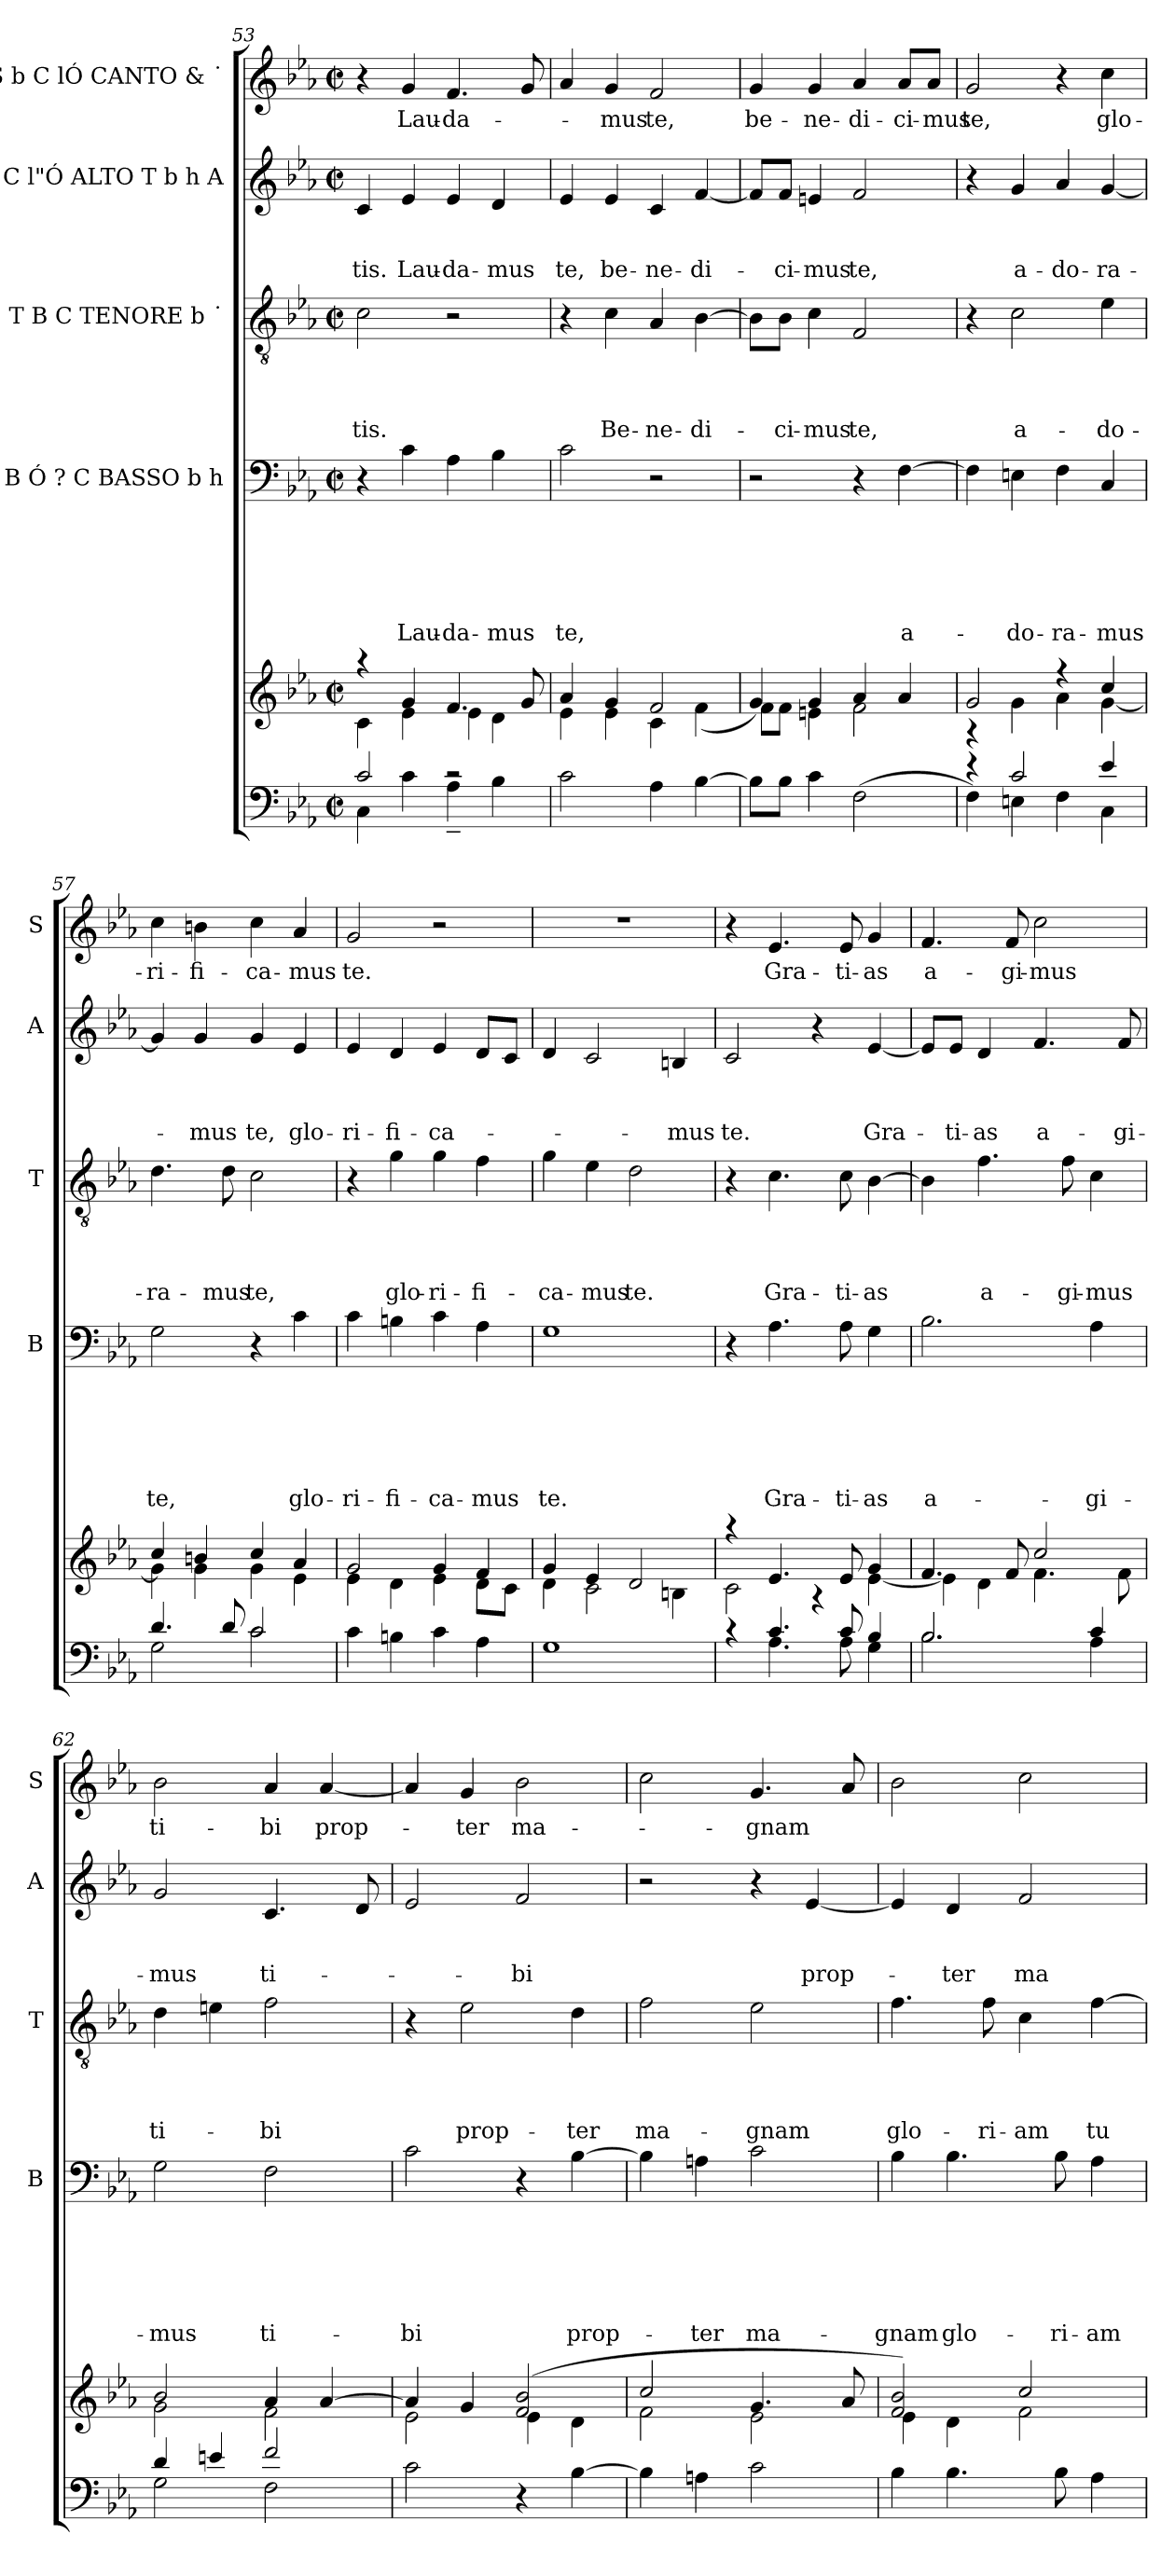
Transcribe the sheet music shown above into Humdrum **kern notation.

**kern	**kern	**kern	**text	**text	**text	**text	**text	**text	**kern	**text	**text	**text	**text	**kern	**text	**text	**text	**kern	**text
*part6	*part5	*part4	*part4	*part4	*part4	*part4	*part4	*part4	*part3	*part3	*part3	*part3	*part3	*part2	*part2	*part2	*part2	*part1	*part1
*staff6	*staff5	*staff4	*staff4	*staff4	*staff4	*staff4	*staff4	*staff4	*staff3	*staff3	*staff3	*staff3	*staff3	*staff2	*staff2	*staff2	*staff2	*staff1	*staff1
*	*	*I"B Ó ? C BASSO b h	*	*	*	*	*	*	*I"T B C TENORE b ˙	*	*	*	*	*I"C l"Ó ALTO T b h A	*	*	*	*I"S b C lÓ CANTO & ˙	*
*	*	*I'B	*	*	*	*	*	*	*I'T	*	*	*	*	*I'A	*	*	*	*I'S	*
*clefF4	*clefG2	*clefF4	*	*	*	*	*	*	*clefGv2	*	*	*	*	*clefG2	*	*	*	*clefG2	*
*k[b-e-a-]	*k[b-e-a-]	*k[b-e-a-]	*	*	*	*	*	*	*k[b-e-a-]	*	*	*	*	*k[b-e-a-]	*	*	*	*k[b-e-a-]	*
*E-:	*E-:	*E-:	*	*	*	*	*	*	*E-:	*	*	*	*	*E-:	*	*	*	*E-:	*
*M2/2	*M2/2	*M2/2	*	*	*	*	*	*	*M2/2	*	*	*	*	*M2/2	*	*	*	*M2/2	*
*met(c|)	*met(c|)	*met(c|)	*	*	*	*	*	*	*met(c|)	*	*	*	*	*met(c|)	*	*	*	*met(c|)	*
=53	=53	=53	=53	=53	=53	=53	=53	=53	=53	=53	=53	=53	=53	=53	=53	=53	=53	=53	=53
*^	*^	*	*	*	*	*	*	*	*	*	*	*	*	*	*	*	*	*	*
!	!	!	!	!	!	!	!	!	!	!	!	!	!	!	!LO:LY:b	!	!	!	!LO:LY:b	!	!
2c/	4C\	4raa	4c\	4r	.	.	.	.	.	.	2c\	.	.	.	-tis.	4c/	.	.	-tis.	4r	.
!	!	!	!	!	!	!	!	!	!	!LO:LY:b	!	!	!	!	!	!	!	!	!LO:LY:b	!	!LO:LY:b
.	4c\	4g/	4e-\	4c\	.	.	.	.	.	Lau-	.	.	.	.	.	4e-/	.	.	Lau-	4g/	Lau-
!	!	!	!	!	!	!	!	!	!	!LO:LY:b	!	!	!	!	!	!	!	!	!LO:LY:b	!	!LO:LY:b
2rc	4A-~<\	4.f/	4e-\	4A-\	.	.	.	.	.	-da-	2r	.	.	.	.	4e-/	.	.	-da-	4.f/	-da-
!	!	!	!	!	!	!	!	!	!	!LO:LY:b	!	!	!	!	!	!	!	!	!LO:LY:b	!	!
.	4B-\	.	4d\	4B-\	.	.	.	.	.	-mus	.	.	.	.	.	4d/	.	.	-mus	.	.
.	.	8g/	.	.	.	.	.	.	.	.	.	.	.	.	.	.	.	.	.	8g/	.
*v	*v	*	*	*	*	*	*	*	*	*	*	*	*	*	*	*	*	*	*	*	*
=54	=54	=54	=54	=54	=54	=54	=54	=54	=54	=54	=54	=54	=54	=54	=54	=54	=54	=54	=54	=54
!	!	!	!	!	!	!	!	!	!LO:LY:b	!	!	!	!	!	!	!	!	!LO:LY:b	!	!
2c\	4a-/	4e-\	2c\	.	.	.	.	.	te,	4r	.	.	.	.	4e-/	.	.	te,	4a-/	.
!	!	!	!	!	!	!	!	!	!	!	!	!	!	!LO:LY:b	!	!	!	!LO:LY:b	!	!LO:LY:b
.	4g/	4e-\	.	.	.	.	.	.	.	4c\	.	.	.	Be-	4e-/	.	.	be-	4g/	-mus
!	!	!	!	!	!	!	!	!	!	!	!	!	!	!LO:LY:b	!	!	!	!LO:LY:b	!	!LO:LY:b
4A-\	2f/	4c\	2r	.	.	.	.	.	.	4A-/	.	.	.	-ne-	4c/	.	.	-ne-	2f/	te,
!	!	!	!	!	!	!	!	!	!	!	!	!	!	!LO:LY:b	!	!	!	!LO:LY:b	!	!
[>4B-\	.	(<4f\	.	.	.	.	.	.	.	[>4B-\	.	.	.	-di-	[<4f/	.	.	-di-	.	.
=55	=55	=55	=55	=55	=55	=55	=55	=55	=55	=55	=55	=55	=55	=55	=55	=55	=55	=55	=55	=55
!	!	!	!	!	!	!	!	!	!	!	!	!	!	!	!	!	!	!	!	!LO:LY:b
8B-\L]	4g/)	8f\L	2r	.	.	.	.	.	.	8B-\L]	.	.	.	.	8f/L]	.	.	.	4g/	be-
!	!	!	!	!	!	!	!	!	!	!	!	!	!	!LO:LY:b	!	!	!	!LO:LY:b	!	!
8B-\J	.	8f\J	.	.	.	.	.	.	.	8B-\J	.	.	.	-ci-	8f/J	.	.	-ci-	.	.
!	!	!	!	!	!	!	!	!	!	!	!	!	!	!LO:LY:b	!	!	!	!LO:LY:b	!	!LO:LY:b
4c\	4g/	4en\	.	.	.	.	.	.	.	4c\	.	.	.	-mus	4en/	.	.	-mus	4g/	-ne-
!	!	!	!	!	!	!	!	!	!	!	!	!	!	!LO:LY:b	!	!	!	!LO:LY:b	!	!LO:LY:b
(>2F\	4a-/	2f\	4r	.	.	.	.	.	.	2F/	.	.	.	te,	2f/	.	.	te,	4a-/	-di-
!	!	!	!	!	!	!	!	!	!LO:LY:b	!	!	!	!	!	!	!	!	!	!	!LO:LY:b
.	4a-/	.	[>4F\	.	.	.	.	.	a-	.	.	.	.	.	.	.	.	.	8a-/L	-ci-
!	!	!	!	!	!	!	!	!	!	!	!	!	!	!	!	!	!	!	!	!LO:LY:b
.	.	.	.	.	.	.	.	.	.	.	.	.	.	.	.	.	.	.	8a-/J	-mus
=56	=56	=56	=56	=56	=56	=56	=56	=56	=56	=56	=56	=56	=56	=56	=56	=56	=56	=56	=56	=56
*^	*	*	*	*	*	*	*	*	*	*	*	*	*	*	*	*	*	*	*	*
!	!	!	!	!	!	!	!	!	!	!	!	!	!	!	!	!	!	!	!	!	!LO:LY:b
4re	4F\)	2g/	4rA	4F\]	.	.	.	.	.	.	4r	.	.	.	.	4r	.	.	.	2g/	te,
!	!	!	!	!	!	!	!	!	!	!LO:LY:b	!	!	!	!	!LO:LY:b	!	!	!	!LO:LY:b	!	!
2c/	4En\	.	4g\	4En\	.	.	.	.	.	-do-	2c\	.	.	.	a-	4g/	.	.	a-	.	.
!	!	!	!	!	!	!	!	!	!	!LO:LY:b	!	!	!	!	!	!	!	!	!LO:LY:b	!	!
.	4F\	4rff	4a-\	4F\	.	.	.	.	.	-ra-	.	.	.	.	.	4a-/	.	.	-do-	4r	.
!	!	!	!	!	!	!	!	!	!	!LO:LY:b	!	!	!	!	!LO:LY:b	!	!	!	!LO:LY:b	!	!LO:LY:b
4e-/	4C\	4cc/	[<4g\	4C/	.	.	.	.	.	-mus	4e-\	.	.	.	-do-	[<4g/	.	.	-ra-	4cc\	glo-
!!LO:LB:g=z
=57	=57	=57	=57	=57	=57	=57	=57	=57	=57	=57	=57	=57	=57	=57	=57	=57	=57	=57	=57	=57	=57
!	!	!	!	!	!	!	!	!	!	!LO:LY:b	!	!	!	!	!LO:LY:b	!	!	!	!	!	!LO:LY:b
4.d/	2G\	4cc/	4g\]	2G\	.	.	.	.	.	te,	4.d\	.	.	.	-ra-	4g/]	.	.	.	4cc\	-ri-
!	!	!	!	!	!	!	!	!	!	!	!	!	!	!	!	!	!	!	!LO:LY:b	!	!LO:LY:b
.	.	4bn/	4g\	.	.	.	.	.	.	.	.	.	.	.	.	4g/	.	.	-mus	4bn\	-fi-
!	!	!	!	!	!	!	!	!	!	!	!	!	!	!	!LO:LY:b	!	!	!	!	!	!
8d/	.	.	.	.	.	.	.	.	.	.	8d\	.	.	.	-mus	.	.	.	.	.	.
!	!	!	!	!	!	!	!	!	!	!	!	!	!	!	!LO:LY:b	!	!	!	!LO:LY:b	!	!LO:LY:b
2c/	2c\	4cc/	4g\	4r	.	.	.	.	.	.	2c\	.	.	.	te,	4g/	.	.	te,	4cc\	-ca-
!	!	!	!	!	!	!	!	!	!	!LO:LY:b	!	!	!	!	!	!	!	!	!LO:LY:b	!	!LO:LY:b
.	.	4a-/	4e-\	4c\	.	.	.	.	.	glo-	.	.	.	.	.	4e-/	.	.	glo-	4a-/	-mus
*v	*v	*	*	*	*	*	*	*	*	*	*	*	*	*	*	*	*	*	*	*	*
=58	=58	=58	=58	=58	=58	=58	=58	=58	=58	=58	=58	=58	=58	=58	=58	=58	=58	=58	=58	=58
!	!	!	!	!	!	!	!	!	!LO:LY:b	!	!	!	!	!	!	!	!	!LO:LY:b	!	!LO:LY:b
4c\	2g/	4e-\	4c\	.	.	.	.	.	-ri-	4r	.	.	.	.	4e-/	.	.	-ri-	2g/	te.
!	!	!	!	!	!	!	!	!	!LO:LY:b	!	!	!	!	!LO:LY:b	!	!	!	!LO:LY:b	!	!
4Bn\	.	4d\	4Bn\	.	.	.	.	.	-fi-	4g\	.	.	.	glo-	4d/	.	.	-fi-	.	.
!	!	!	!	!	!	!	!	!	!LO:LY:b	!	!	!	!	!LO:LY:b	!	!	!	!LO:LY:b	!	!
4c\	4g/	4e-\	4c\	.	.	.	.	.	-ca-	4g\	.	.	.	-ri-	4e-/	.	.	-ca-	2r	.
!	!	!	!	!	!	!	!	!	!LO:LY:b	!	!	!	!	!LO:LY:b	!	!	!	!	!	!
4A-\	4f/	8d\L	4A-\	.	.	.	.	.	-mus	4f\	.	.	.	-fi-	8d/L	.	.	.	.	.
.	.	8c\J	.	.	.	.	.	.	.	.	.	.	.	.	8c/J	.	.	.	.	.
=59	=59	=59	=59	=59	=59	=59	=59	=59	=59	=59	=59	=59	=59	=59	=59	=59	=59	=59	=59	=59
!	!	!	!	!	!	!	!	!	!LO:LY:b	!	!	!	!	!LO:LY:b	!	!	!	!	!	!
1G	4g/	4d\	1G	.	.	.	.	.	te.	4g\	.	.	.	-ca-	4d/	.	.	.	1r	.
!	!	!	!	!	!	!	!	!	!	!	!	!	!	!LO:LY:b	!	!	!	!	!	!
.	4e-/	2c\	.	.	.	.	.	.	.	4e-\	.	.	.	-mus	2c/	.	.	.	.	.
!	!	!	!	!	!	!	!	!	!	!	!	!	!	!LO:LY:b	!	!	!	!	!	!
.	2d/	.	.	.	.	.	.	.	.	2d\	.	.	.	te.	.	.	.	.	.	.
!	!	!	!	!	!	!	!	!	!	!	!	!	!	!	!	!	!	!LO:LY:b	!	!
.	.	4Bn\	.	.	.	.	.	.	.	.	.	.	.	.	4Bn/	.	.	-mus	.	.
=60	=60	=60	=60	=60	=60	=60	=60	=60	=60	=60	=60	=60	=60	=60	=60	=60	=60	=60	=60	=60
*^	*	*	*	*	*	*	*	*	*	*	*	*	*	*	*	*	*	*	*	*
!	!	!	!	!	!	!	!	!	!	!	!	!	!	!	!	!	!	!	!LO:LY:b	!	!
4rc	4ryy	4raa	2c\	4r	.	.	.	.	.	.	4r	.	.	.	.	2c/	.	.	te.	4r	.
!	!	!	!	!	!	!	!	!	!	!LO:LY:b	!	!	!	!	!LO:LY:b	!	!	!	!	!	!LO:LY:b
4.c/	4.A-\	4.e-/	.	4.A-\	.	.	.	.	.	Gra-	4.c\	.	.	.	Gra-	.	.	.	.	4.e-/	Gra-
.	.	.	4rA	.	.	.	.	.	.	.	.	.	.	.	.	4r	.	.	.	.	.
!	!	!	!	!	!	!	!	!	!	!LO:LY:b	!	!	!	!	!LO:LY:b	!	!	!	!	!	!LO:LY:b
8c/	8A-\	8e-/	.	8A-\	.	.	.	.	.	-ti-	8c\	.	.	.	-ti-	.	.	.	.	8e-/	-ti-
!	!	!	!	!	!	!	!	!	!	!LO:LY:b	!	!	!	!	!LO:LY:b	!	!	!	!LO:LY:b	!	!LO:LY:b
4B-/	4G\	4g/	[<4e-\	4G\	.	.	.	.	.	-as	[>4B-\	.	.	.	-as	[<4e-/	.	.	Gra-	4g/	-as
=61	=61	=61	=61	=61	=61	=61	=61	=61	=61	=61	=61	=61	=61	=61	=61	=61	=61	=61	=61	=61	=61
!	!	!	!	!	!	!	!	!	!	!LO:LY:b	!	!	!	!	!	!	!	!	!	!	!LO:LY:b
2.B-/	2.B-\	4.f/	4e-\]	2.B-\	.	.	.	.	.	a-	4B-\]	.	.	.	.	8e-/L]	.	.	.	4.f/	a-
!	!	!	!	!	!	!	!	!	!	!	!	!	!	!	!	!	!	!	!LO:LY:b	!	!
.	.	.	.	.	.	.	.	.	.	.	.	.	.	.	.	8e-/J	.	.	-ti-	.	.
!	!	!	!	!	!	!	!	!	!	!	!	!	!	!	!LO:LY:b	!	!	!	!LO:LY:b	!	!
.	.	.	4d\	.	.	.	.	.	.	.	4.f\	.	.	.	a-	4d/	.	.	-as	.	.
!	!	!	!	!	!	!	!	!	!	!	!	!	!	!	!	!	!	!	!	!	!LO:LY:b
.	.	8f/	.	.	.	.	.	.	.	.	.	.	.	.	.	.	.	.	.	8f/	-gi-
!	!	!	!	!	!	!	!	!	!	!	!	!	!	!	!	!	!	!	!LO:LY:b	!	!LO:LY:b
.	.	2cc/	4.f\	.	.	.	.	.	.	.	.	.	.	.	.	4.f/	.	.	a-	2cc\	-mus
!	!	!	!	!	!	!	!	!	!	!	!	!	!	!	!LO:LY:b	!	!	!	!	!	!
.	.	.	.	.	.	.	.	.	.	.	8f\	.	.	.	-gi-	.	.	.	.	.	.
!	!	!	!	!	!	!	!	!	!	!LO:LY:b	!	!	!	!	!LO:LY:b	!	!	!	!	!	!
4c/	4A-\	.	.	4A-\	.	.	.	.	.	-gi-	4c\	.	.	.	-mus	.	.	.	.	.	.
!	!	!	!	!	!	!	!	!	!	!	!	!	!	!	!	!	!	!	!LO:LY:b	!	!
.	.	.	8f\	.	.	.	.	.	.	.	.	.	.	.	.	8f/	.	.	-gi-	.	.
!!LO:PB:g=z
=62	=62	=62	=62	=62	=62	=62	=62	=62	=62	=62	=62	=62	=62	=62	=62	=62	=62	=62	=62	=62	=62
!	!	!	!	!	!	!	!	!	!	!LO:LY:b	!	!	!	!	!LO:LY:b	!	!	!	!LO:LY:b	!	!LO:LY:b
4d/	2G\	2b-/	2g\	2G\	.	.	.	.	.	-mus	4d\	.	.	.	ti-	2g/	.	.	-mus	2b-\	ti-
4en/	.	.	.	.	.	.	.	.	.	.	4en\	.	.	.	.	.	.	.	.	.	.
!	!	!	!	!	!	!	!	!	!	!LO:LY:b	!	!	!	!	!LO:LY:b	!	!	!	!LO:LY:b	!	!LO:LY:b
2f/	2F\	4a-/	2f\	2F\	.	.	.	.	.	ti-	2f\	.	.	.	-bi	4.c/	.	.	ti-	4a-/	-bi
!	!	!	!	!	!	!	!	!	!	!	!	!	!	!	!	!	!	!	!	!	!LO:LY:b
.	.	[>4a-/	.	.	.	.	.	.	.	.	.	.	.	.	.	.	.	.	.	[<4a-/	prop-
.	.	.	.	.	.	.	.	.	.	.	.	.	.	.	.	8d/	.	.	.	.	.
*v	*v	*	*	*	*	*	*	*	*	*	*	*	*	*	*	*	*	*	*	*	*
=63	=63	=63	=63	=63	=63	=63	=63	=63	=63	=63	=63	=63	=63	=63	=63	=63	=63	=63	=63	=63
!	!	!	!	!	!	!	!	!	!LO:LY:b	!	!	!	!	!	!	!	!	!	!	!
2c\	4a-/]	(<2e-\	2c\	.	.	.	.	.	-bi	4r	.	.	.	.	2e-/	.	.	.	4a-/]	.
!	!	!	!	!	!	!	!	!	!	!	!	!	!	!LO:LY:b	!	!	!	!	!	!LO:LY:b
.	4g/	.	.	.	.	.	.	.	.	2e-\	.	.	.	prop-	.	.	.	.	4g/	-ter
!	!	!	!	!	!	!	!	!	!	!	!	!	!	!	!	!	!	!LO:LY:b	!	!LO:LY:b
4r	(2f/ 2b-/	4e-\	4r	.	.	.	.	.	.	.	.	.	.	.	2f/	.	.	-bi	2b-\	ma-
!	!	!	!	!	!	!	!	!	!LO:LY:b	!	!	!	!	!LO:LY:b	!	!	!	!	!	!
[>4B-\	.	4d\	[>4B-\	.	.	.	.	.	prop-	4d\	.	.	.	-ter	.	.	.	.	.	.
=64	=64	=64	=64	=64	=64	=64	=64	=64	=64	=64	=64	=64	=64	=64	=64	=64	=64	=64	=64	=64
!	!	!	!	!	!	!	!	!	!	!	!	!	!	!LO:LY:b	!	!	!	!	!	!
4B-\]	2cc/	2f\	4B-\]	.	.	.	.	.	.	2f\	.	.	.	ma-	2r	.	.	.	2cc\	.
!	!	!	!	!	!	!	!	!	!LO:LY:b	!	!	!	!	!	!	!	!	!	!	!
4An\	.	.	4An\	.	.	.	.	.	-ter	.	.	.	.	.	.	.	.	.	.	.
!	!	!	!	!	!	!	!	!	!LO:LY:b	!	!	!	!	!LO:LY:b	!	!	!	!	!	!LO:LY:b
2c\	4.g/	2e-\	2c\	.	.	.	.	.	ma-	2e-\	.	.	.	-gnam	4r	.	.	.	4.g/	-gnam
!	!	!	!	!	!	!	!	!	!	!	!	!	!	!	!	!	!	!LO:LY:b	!	!
.	.	.	.	.	.	.	.	.	.	.	.	.	.	.	[<4e-/	.	.	prop-	.	.
.	8a-/	.	.	.	.	.	.	.	.	.	.	.	.	.	.	.	.	.	8a-/	.
=65	=65	=65	=65	=65	=65	=65	=65	=65	=65	=65	=65	=65	=65	=65	=65	=65	=65	=65	=65	=65
!	!	!	!	!	!	!	!	!	!LO:LY:b	!	!	!	!	!LO:LY:b	!	!	!	!	!	!
4B-\	2f/ 2b-/)	4e-\	4B-\	.	.	.	.	.	-gnam	4.f\	.	.	.	glo-	4e-/]	.	.	.	2b-\	.
!	!	!	!	!	!	!	!	!	!LO:LY:b	!	!	!	!	!	!	!	!	!LO:LY:b	!	!
4.B-\	.	4d\	4.B-\	.	.	.	.	.	glo-	.	.	.	.	.	4d/	.	.	-ter	.	.
!	!	!	!	!	!	!	!	!	!	!	!	!	!	!LO:LY:b	!	!	!	!	!	!
.	.	.	.	.	.	.	.	.	.	8f\	.	.	.	-ri-	.	.	.	.	.	.
!	!	!	!	!	!	!	!	!	!	!	!	!	!	!LO:LY:b:rj	!	!	!	!LO:LY:b	!	!
.	2cc/	2f\	.	.	.	.	.	.	.	4c\	.	.	.	-am	2f/	.	.	ma-	2cc\	.
!	!	!	!	!	!	!	!	!	!LO:LY:b	!	!	!	!	!	!	!	!	!	!	!
8B-\	.	.	8B-\	.	.	.	.	.	-ri-	.	.	.	.	.	.	.	.	.	.	.
!	!	!	!	!	!	!	!	!	!LO:LY:b:rj	!	!	!	!	!LO:LY:b	!	!	!	!	!	!
4A-\	.	.	4A-\	.	.	.	.	.	-am	[>4f\	.	.	.	tu-	.	.	.	.	.	.
*	*v	*v	*	*	*	*	*	*	*	*	*	*	*	*	*	*	*	*	*	*
=	=	=	=	=	=	=	=	=	=	=	=	=	=	=	=	=	=	=	=
*-	*-	*-	*-	*-	*-	*-	*-	*-	*-	*-	*-	*-	*-	*-	*-	*-	*-	*-	*-
